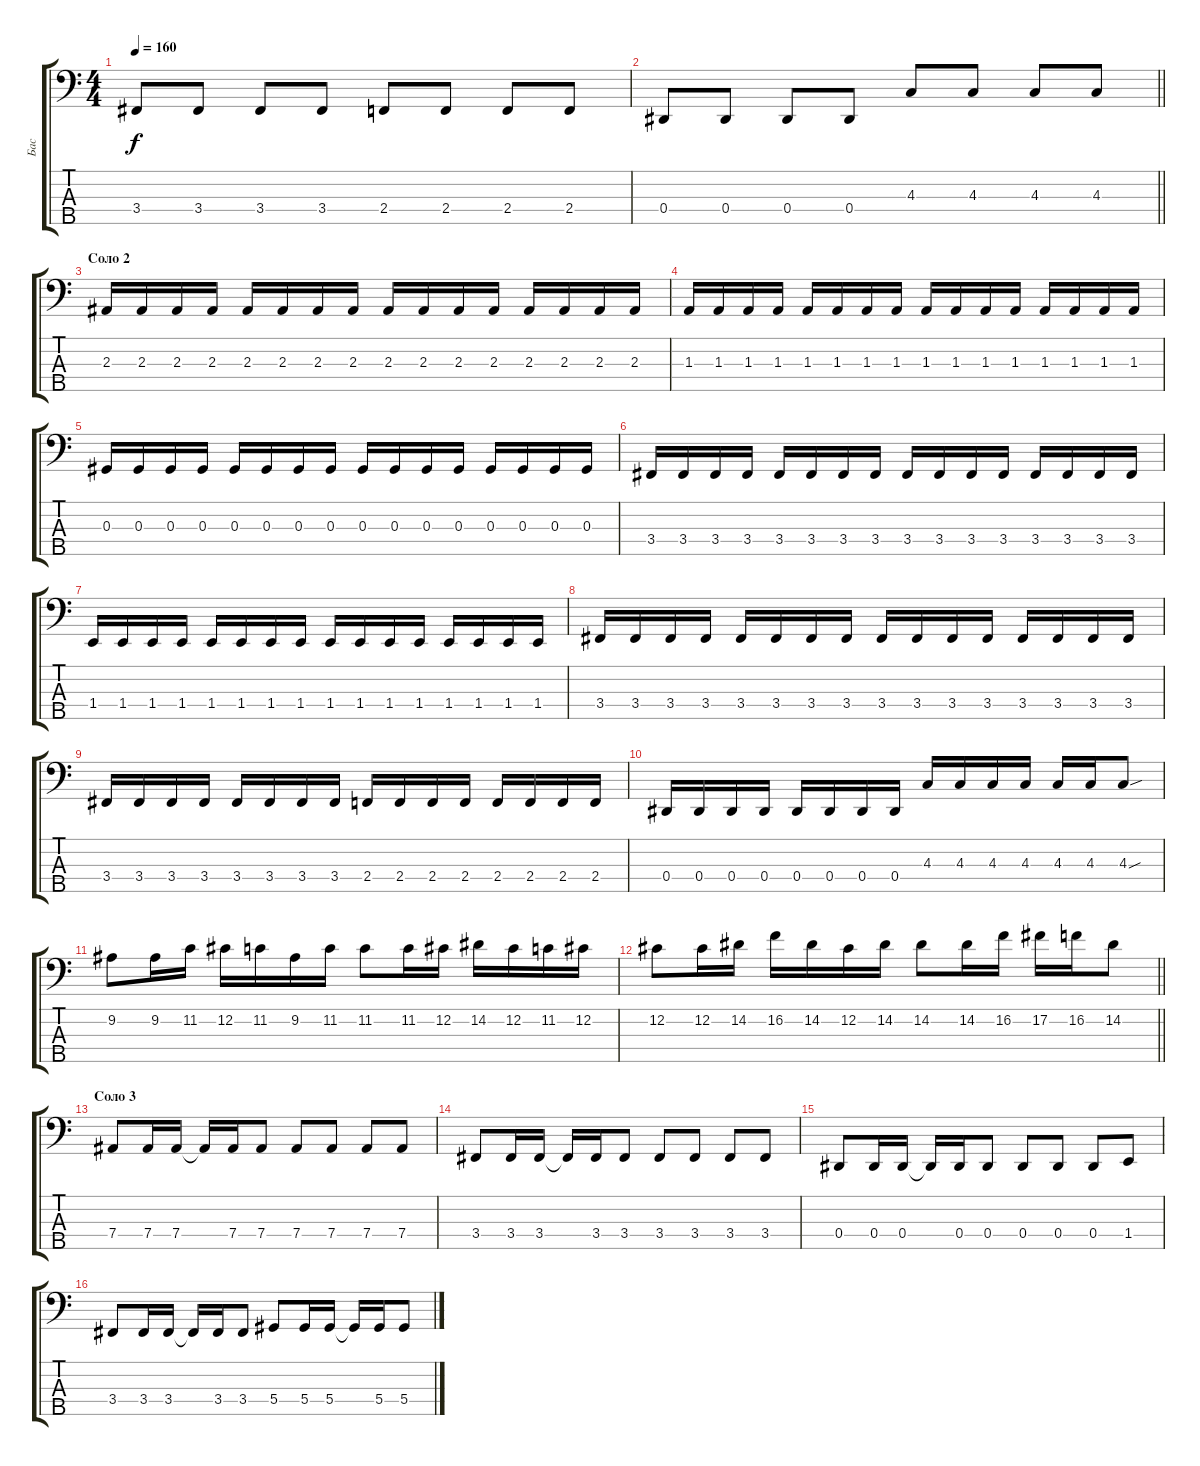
\track ("Бас" "Бас") {instrument electricbasspick}
\staff {score tabs}
\tuning (Gb2 Db2 Ab1 Eb1 Bb0) {hide}
\ts (4 4)
\tempo 160
\clef f4
\ks c
3.4.8{dy f} 3.4.8 3.4.8 3.4.8 2.4.8 2.4.8 2.4.8 2.4.8 |
\barLineRight lightlight
0.4.8 0.4.8 0.4.8 0.4.8 4.3.8 4.3.8 4.3.8 4.3.8 |
\section ("" "Соло 2")
2.3.16 2.3.16 2.3.16 2.3.16 2.3.16 2.3.16 2.3.16 2.3.16 2.3.16 2.3.16 2.3.16 2.3.16 2.3.16 2.3.16 2.3.16 2.3.16 |
1.3.16 1.3.16 1.3.16 1.3.16 1.3.16 1.3.16 1.3.16 1.3.16 1.3.16 1.3.16 1.3.16 1.3.16 1.3.16 1.3.16 1.3.16 1.3.16 |
0.3.16 0.3.16 0.3.16 0.3.16 0.3.16 0.3.16 0.3.16 0.3.16 0.3.16 0.3.16 0.3.16 0.3.16 0.3.16 0.3.16 0.3.16 0.3.16 |
3.4.16 3.4.16 3.4.16 3.4.16 3.4.16 3.4.16 3.4.16 3.4.16 3.4.16 3.4.16 3.4.16 3.4.16 3.4.16 3.4.16 3.4.16 3.4.16 |
1.4.16 1.4.16 1.4.16 1.4.16 1.4.16 1.4.16 1.4.16 1.4.16 1.4.16 1.4.16 1.4.16 1.4.16 1.4.16 1.4.16 1.4.16 1.4.16 |
3.4.16 3.4.16 3.4.16 3.4.16 3.4.16 3.4.16 3.4.16 3.4.16 3.4.16 3.4.16 3.4.16 3.4.16 3.4.16 3.4.16 3.4.16 3.4.16 |
3.4.16 3.4.16 3.4.16 3.4.16 3.4.16 3.4.16 3.4.16 3.4.16 2.4.16 2.4.16 2.4.16 2.4.16 2.4.16 2.4.16 2.4.16 2.4.16 |
0.4.16 0.4.16 0.4.16 0.4.16 0.4.16 0.4.16 0.4.16 0.4.16 4.3.16 4.3.16 4.3.16 4.3.16 4.3.16 4.3.16 4.3{sou}.8 |
9.2.8 9.2.16 11.2.16 12.2.16 11.2.16 9.2.16 11.2.16 11.2.8 11.2.16 12.2.16 14.2.16 12.2.16 11.2.16 12.2.16 |
\barLineRight lightlight
12.2.8 12.2.16 14.2.16 16.2.16 14.2.16 12.2.16 14.2.16 14.2.8 14.2.16 16.2.16 17.2.16 16.2.16 14.2.8 |
\section ("" "Соло 3")
7.4.8 7.4.16 7.4.16 7.4{t}.16 7.4.16 7.4.8 7.4.8 7.4.8 7.4.8 7.4.8 |
3.4.8 3.4.16 3.4.16 3.4{t}.16 3.4.16 3.4.8 3.4.8 3.4.8 3.4.8 3.4.8 |
0.4.8 0.4.16 0.4.16 0.4{t}.16 0.4.16 0.4.8 0.4.8 0.4.8 0.4.8 1.4.8 |
3.4.8 3.4.16 3.4.16 3.4{t}.16 3.4.16 3.4.8 5.4.8 5.4.16 5.4.16 5.4{t}.16 5.4.16 5.4.8
